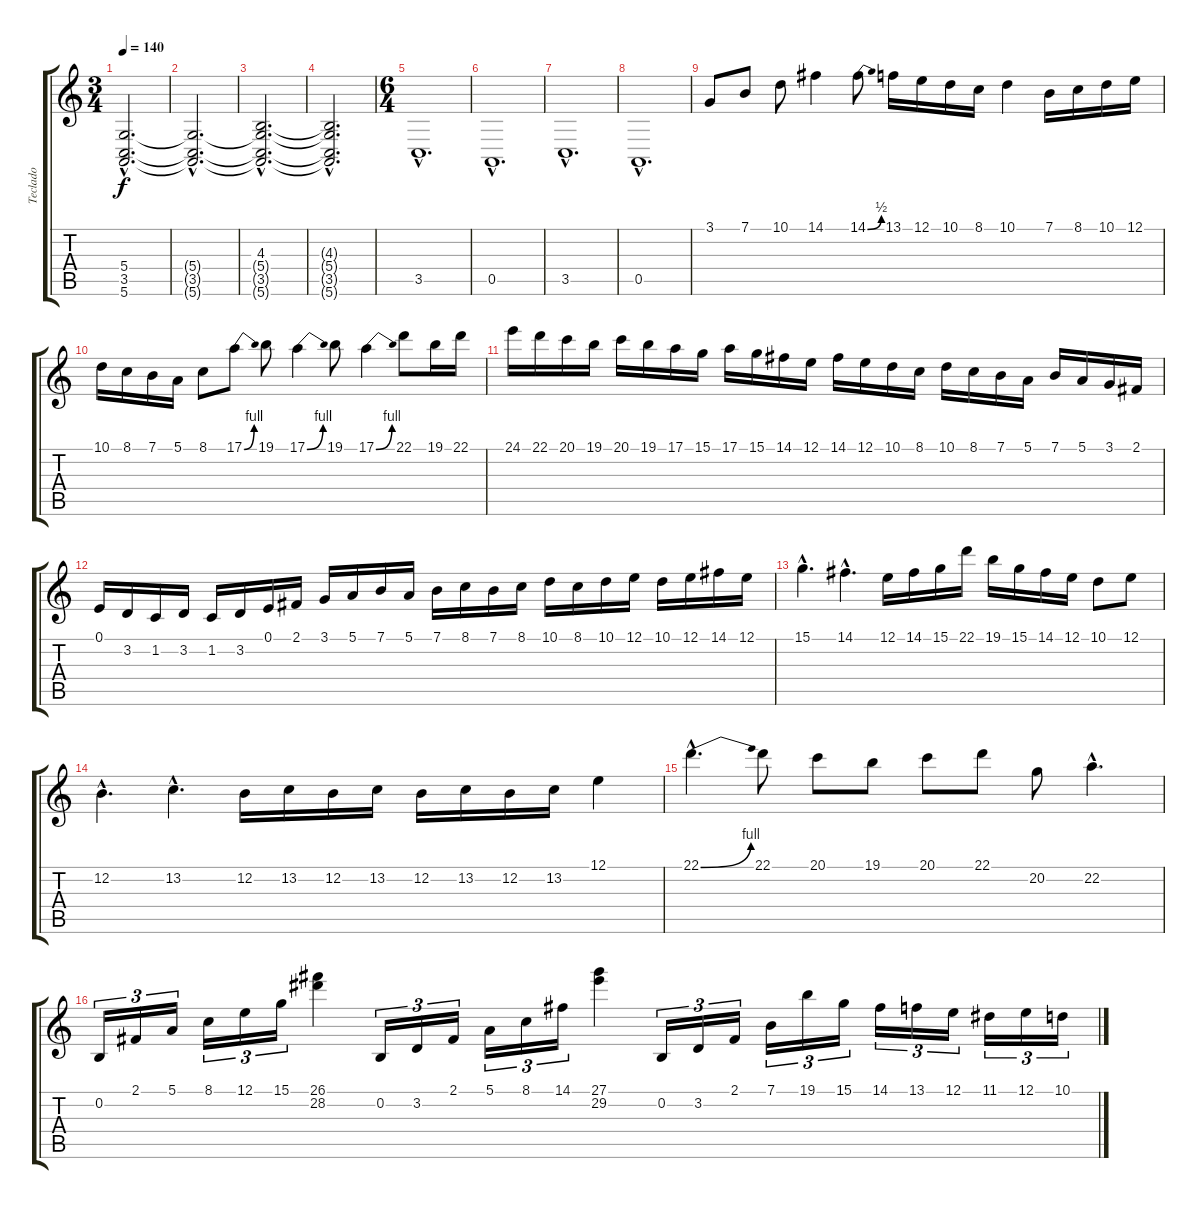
\track ("Teclado" "Teclado") {instrument lead2sawtooth}
\staff {score tabs}
\tuning (E4 B3 G3 D3 A2 E2) {hide}
\ts (3 4)
\tempo 140
\clef g2
\ks c
(5.4{hac} 3.5{hac t} 5.6{hac t}).2{d dy f} |
(5.4{hac t} 3.5{hac t} 5.6{hac t}).2{d} |
(4.3{hac} 5.4{hac t} 3.5{hac t} 5.6{hac t}).2{d} |
(4.3{hac t} 5.4{hac t} 3.5{hac t} 5.6{hac t}).2{d} |
\ts (6 4)
3.5{hac}.1{d} |
0.5{hac}.1{d} |
3.5{hac}.1{d} |
0.5{hac}.1{d} |
3.1.8 7.1.8 10.1.8 14.1.4 14.1{be (bend 0 0 60 2)}.8 13.1.16 12.1.16 10.1.16 8.1.16 10.1.4 7.1.16 8.1.16 10.1.16 12.1.16 |
10.1.16 8.1.16 7.1.16 5.1.16 8.1.8 17.1{be (bend 0 0 60 4)}.8 19.1.8 17.1{be (bend 0 0 60 4)}.4 19.1.8 17.1{be (bend 0 0 60 4)}.4 22.1.8 19.1.16 22.1.16 |
24.1.16 22.1.16 20.1.16 19.1.16 20.1.16 19.1.16 17.1.16 15.1.16 17.1.16 15.1.16 14.1.16 12.1.16 14.1.16 12.1.16 10.1.16 8.1.16 10.1.16 8.1.16 7.1.16 5.1.16 7.1.16 5.1.16 3.1.16 2.1.16 |
0.1.16 3.2.16 1.2.16 3.2.16 1.2.16 3.2.16 0.1.16 2.1.16 3.1.16 5.1.16 7.1.16 5.1.16 7.1.16 8.1.16 7.1.16 8.1.16 10.1.16 8.1.16 10.1.16 12.1.16 10.1.16 12.1.16 14.1.16 12.1.16 |
15.1{hac}.4{d} 14.1{hac}.4{d} 12.1.16 14.1.16 15.1.16 22.1.16 19.1.16 15.1.16 14.1.16 12.1.16 10.1.8 12.1.8 |
12.2{hac}.4{d} 13.2{hac}.4{d} 12.2.16 13.2.16 12.2.16 13.2.16 12.2.16 13.2.16 12.2.16 13.2.16 12.1.4 |
22.1{be (bend 0 0 60 4) hac}.4{d} 22.1.8 20.1.8 19.1.8 20.1.8 22.1.8 20.2.8 22.2{hac}.4{d} |
0.2.16{tu (3 2)} 2.1.16{tu (3 2)} 5.1.16{tu (3 2)} 8.1.16{tu (3 2)} 12.1.16{tu (3 2)} 15.1.16{tu (3 2)} (26.1 28.2).4 0.2.16{tu (3 2)} 3.2.16{tu (3 2)} 2.1.16{tu (3 2)} 5.1.16{tu (3 2)} 8.1.16{tu (3 2)} 14.1.16{tu (3 2)} (27.1 29.2).4 0.2.16{tu (3 2)} 3.2.16{tu (3 2)} 2.1.16{tu (3 2)} 7.1.16{tu (3 2)} 19.1.16{tu (3 2)} 15.1.16{tu (3 2)} 14.1.16{tu (3 2)} 13.1.16{tu (3 2)} 12.1.16{tu (3 2)} 11.1.16{tu (3 2)} 12.1.16{tu (3 2)} 10.1.16{tu (3 2)}
